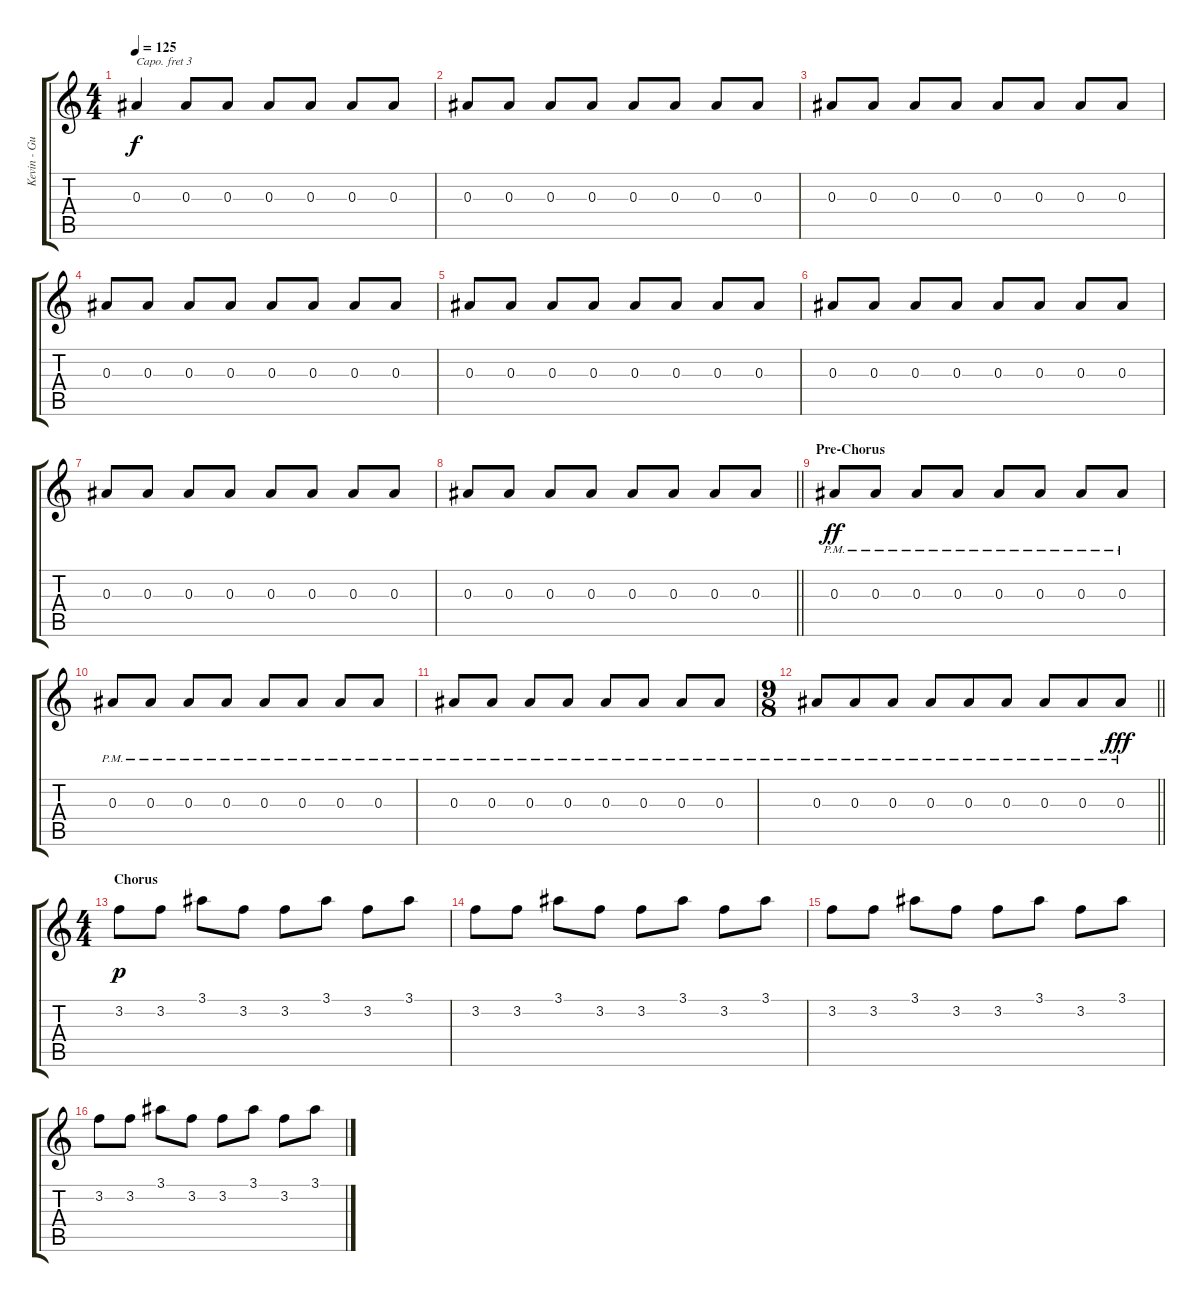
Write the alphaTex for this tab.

\track ("Kevin - Guitar" "Kevin - Gu") {instrument acousticguitarsteel}
\staff {score tabs}
\capo 3
\tuning (E4 B3 G3 D3 A2 E2) {hide}
\ts (4 4)
\tempo 125
\clef g2
\ks c
0.3.4{dy f volume 10} 0.3.8 0.3.8 0.3.8 0.3.8 0.3.8 0.3.8 |
0.3.8 0.3.8 0.3.8 0.3.8 0.3.8 0.3.8 0.3.8 0.3.8 |
0.3.8 0.3.8 0.3.8 0.3.8 0.3.8 0.3.8 0.3.8 0.3.8 |
0.3.8 0.3.8 0.3.8 0.3.8 0.3.8 0.3.8 0.3.8 0.3.8 |
0.3.8 0.3.8 0.3.8 0.3.8 0.3.8 0.3.8 0.3.8 0.3.8 |
0.3.8 0.3.8 0.3.8 0.3.8 0.3.8 0.3.8 0.3.8 0.3.8 |
0.3.8 0.3.8 0.3.8 0.3.8 0.3.8 0.3.8 0.3.8 0.3.8 |
\barLineRight lightlight
0.3.8 0.3.8 0.3.8 0.3.8 0.3.8 0.3.8 0.3.8 0.3.8 |
\section ("" "Pre-Chorus")
0.3{pm}.8{dy ff volume 14} 0.3{pm}.8 0.3{pm}.8 0.3{pm}.8 0.3{pm}.8 0.3{pm}.8 0.3{pm}.8 0.3{pm}.8 |
0.3{pm}.8 0.3{pm}.8 0.3{pm}.8 0.3{pm}.8 0.3{pm}.8 0.3{pm}.8 0.3{pm}.8 0.3{pm}.8 |
0.3{pm}.8 0.3{pm}.8 0.3{pm}.8 0.3{pm}.8 0.3{pm}.8 0.3{pm}.8 0.3{pm}.8 0.3{pm}.8 |
\ts (9 8)
\barLineRight lightlight
0.3{pm}.8 0.3{pm}.8 0.3{pm}.8 0.3{pm}.8 0.3{pm}.8 0.3{pm}.8 0.3{pm}.8 0.3{pm}.8 0.3{pm}.8{dy fff} |
\ts (4 4)
\section ("" "Chorus")
3.2.8{dy p} 3.2.8 3.1.8 3.2.8 3.2.8 3.1.8 3.2.8 3.1.8 |
3.2.8 3.2.8 3.1.8 3.2.8 3.2.8 3.1.8 3.2.8 3.1.8 |
3.2.8 3.2.8 3.1.8 3.2.8 3.2.8 3.1.8 3.2.8 3.1.8 |
3.2.8 3.2.8 3.1.8 3.2.8 3.2.8 3.1.8 3.2.8 3.1.8
